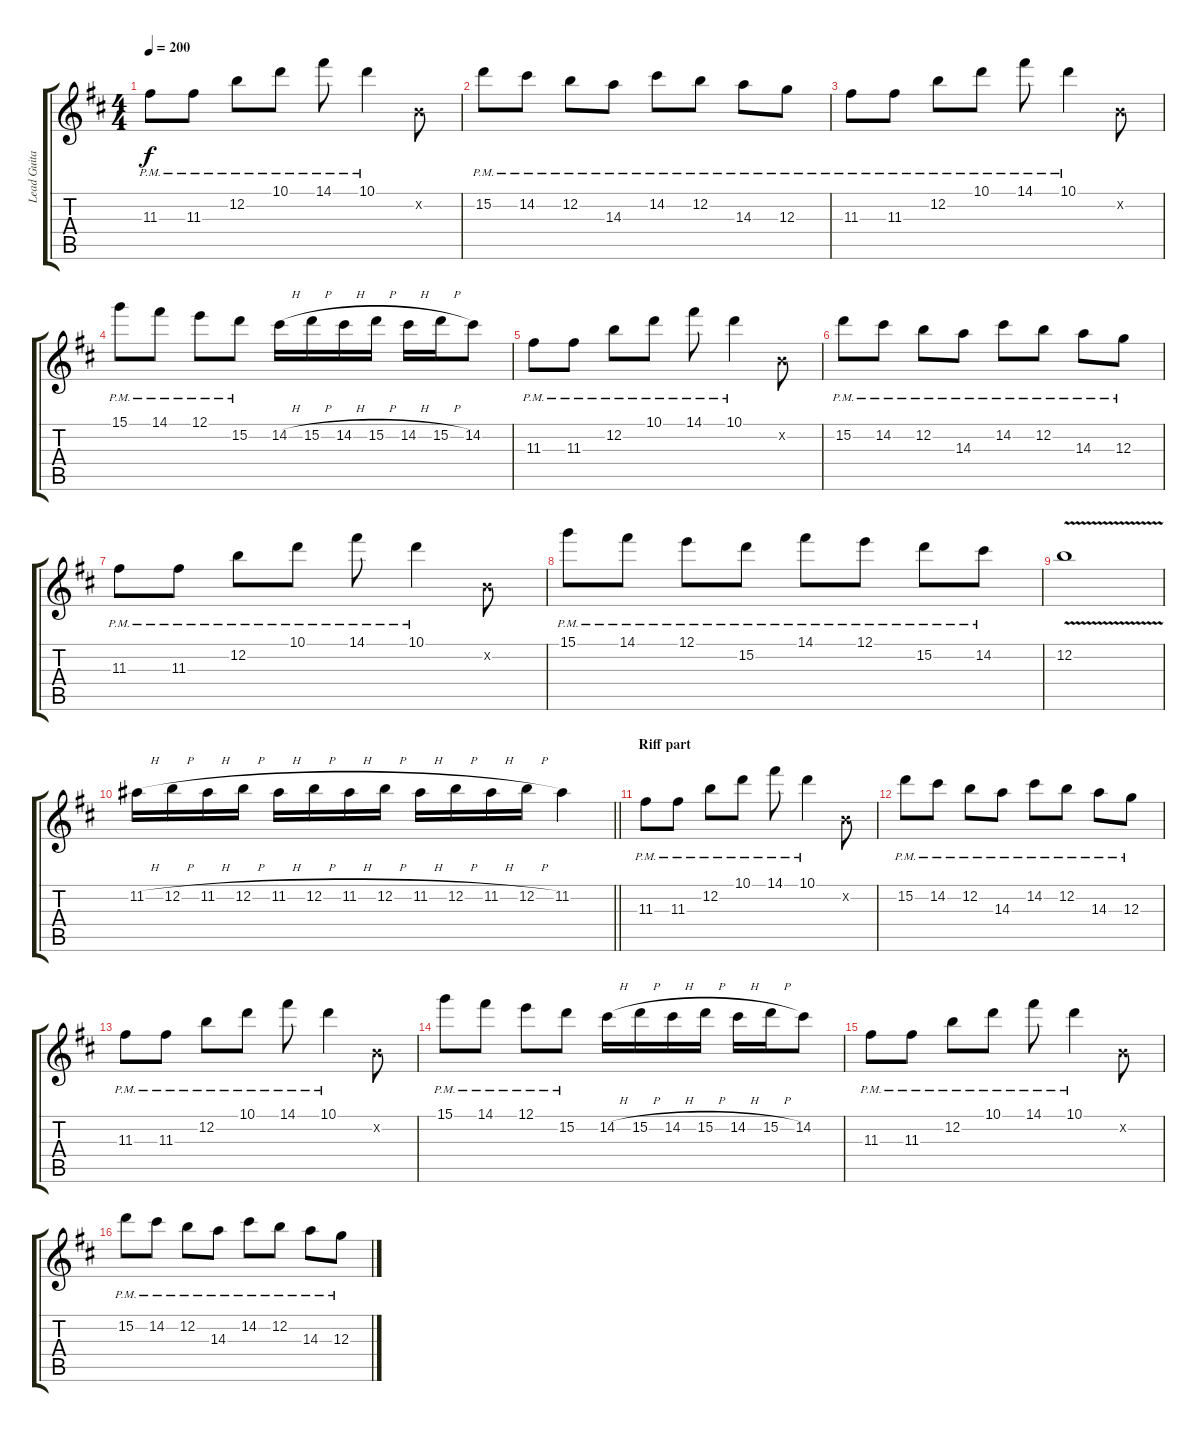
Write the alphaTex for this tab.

\track ("Lead Guitar 2" "Lead Guita") {instrument distortionguitar}
\staff {score tabs}
\tuning (E4 B3 G3 D3 A2 E2) {hide}
\ts (4 4)
\tempo 200
\clef g2
\ks bminor
11.3{pm}.8{dy f instrument distortionguitar} 11.3{pm}.8 12.2{pm}.8 10.1{pm}.8 14.1{pm}.8 10.1{pm}.4 0.2{x}.8 |
15.2{pm}.8 14.2{pm}.8 12.2{pm}.8 14.3{pm}.8 14.2{pm}.8 12.2{pm}.8 14.3{pm}.8 12.3{pm}.8 |
11.3{pm}.8 11.3{pm}.8 12.2{pm}.8 10.1{pm}.8 14.1{pm}.8 10.1{pm}.4 0.2{x}.8 |
15.1{pm}.8 14.1{pm}.8 12.1{pm}.8 15.2{pm}.8 14.2{h}.16 15.2{h}.16 14.2{h}.16 15.2{h}.16 14.2{h}.16 15.2{h}.16 14.2.8 |
11.3{pm}.8 11.3{pm}.8 12.2{pm}.8 10.1{pm}.8 14.1{pm}.8 10.1{pm}.4 0.2{x}.8 |
15.2{pm}.8 14.2{pm}.8 12.2{pm}.8 14.3{pm}.8 14.2{pm}.8 12.2{pm}.8 14.3{pm}.8 12.3{pm}.8 |
11.3{pm}.8 11.3{pm}.8 12.2{pm}.8 10.1{pm}.8 14.1{pm}.8 10.1{pm}.4 0.2{x}.8 |
15.1{pm}.8 14.1{pm}.8 12.1{pm}.8 15.2{pm}.8 14.1{pm}.8 12.1{pm}.8 15.2{pm}.8 14.2{pm}.8 |
12.2{v}.1 |
\barLineRight lightlight
11.2{h}.16 12.2{h}.16 11.2{h}.16 12.2{h}.16 11.2{h}.16 12.2{h}.16 11.2{h}.16 12.2{h}.16 11.2{h}.16 12.2{h}.16 11.2{h}.16 12.2{h}.16 11.2.4 |
\section ("" "Riff part")
11.3{pm}.8 11.3{pm}.8 12.2{pm}.8 10.1{pm}.8 14.1{pm}.8 10.1{pm}.4 0.2{x}.8 |
15.2{pm}.8 14.2{pm}.8 12.2{pm}.8 14.3{pm}.8 14.2{pm}.8 12.2{pm}.8 14.3{pm}.8 12.3{pm}.8 |
11.3{pm}.8 11.3{pm}.8 12.2{pm}.8 10.1{pm}.8 14.1{pm}.8 10.1{pm}.4 0.2{x}.8 |
15.1{pm}.8 14.1{pm}.8 12.1{pm}.8 15.2{pm}.8 14.2{h}.16 15.2{h}.16 14.2{h}.16 15.2{h}.16 14.2{h}.16 15.2{h}.16 14.2.8 |
11.3{pm}.8 11.3{pm}.8 12.2{pm}.8 10.1{pm}.8 14.1{pm}.8 10.1{pm}.4 0.2{x}.8 |
15.2{pm}.8 14.2{pm}.8 12.2{pm}.8 14.3{pm}.8 14.2{pm}.8 12.2{pm}.8 14.3{pm}.8 12.3{pm}.8
